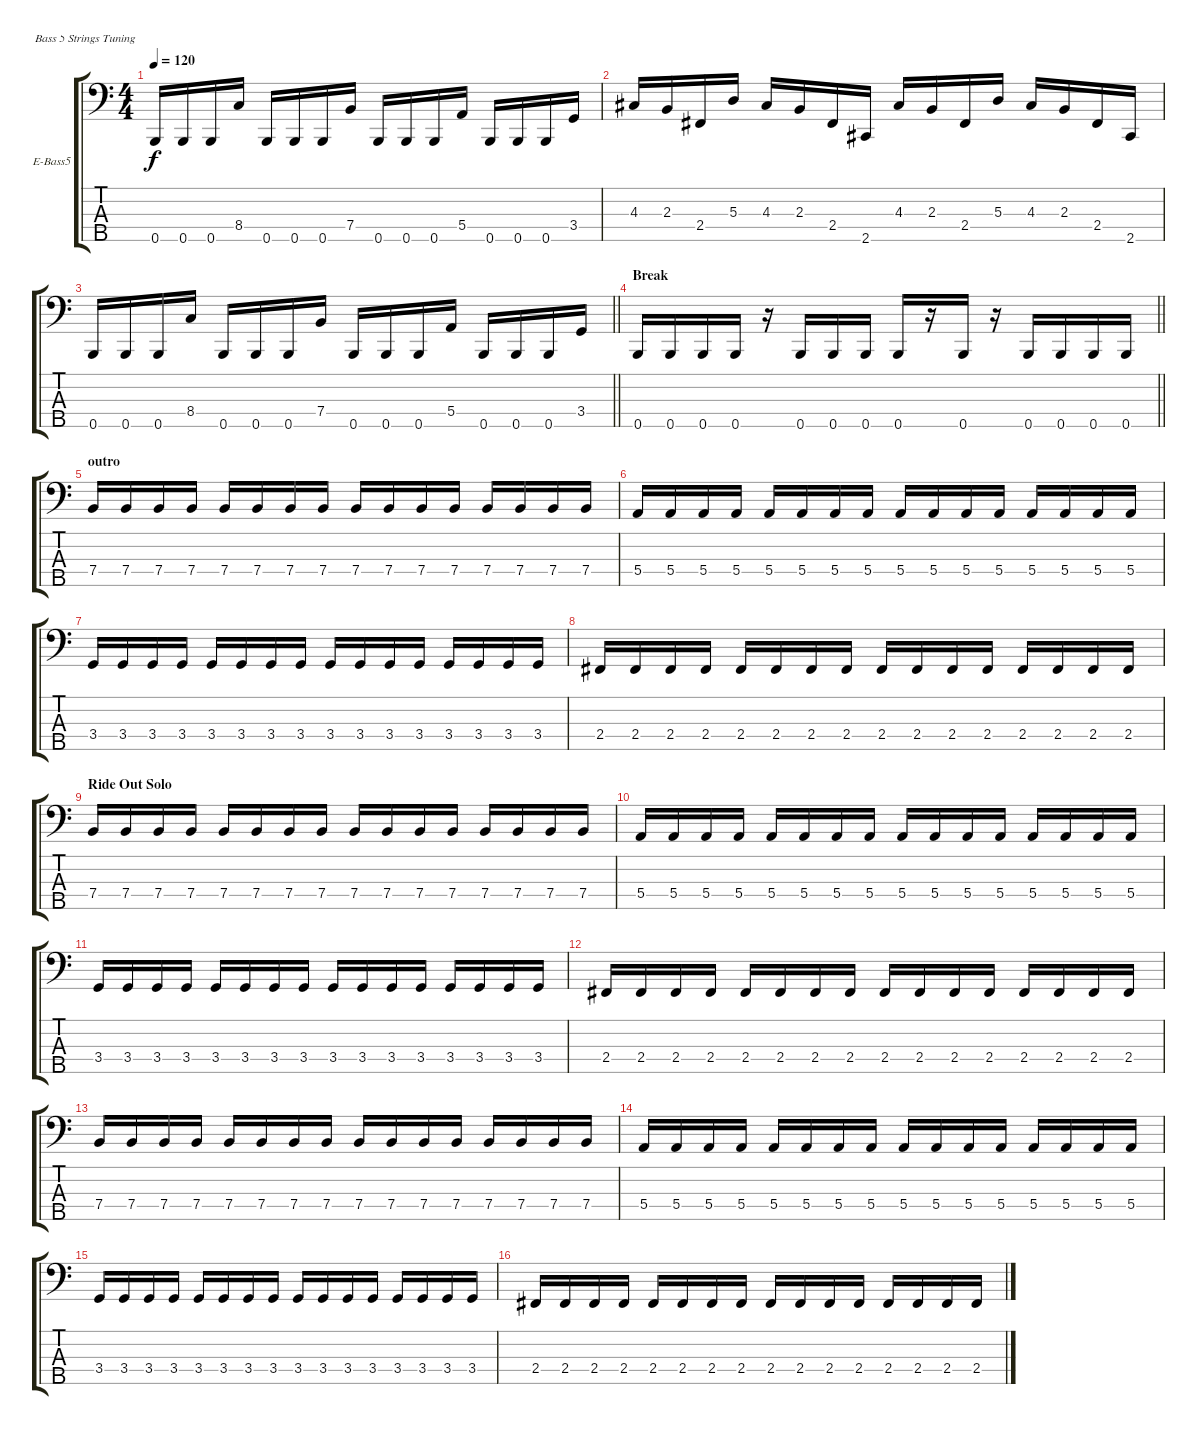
\bracketExtendMode groupsimilarinstruments
\firstSystemTrackNameOrientation horizontal
\otherSystemsTrackNameOrientation horizontal
\track ("Bass" "E-Bass5") {instrument electricbasspick}
\staff {score tabs}
\tuning (G2 D2 A1 E1 B0)
\ts (4 4)
\tempo 120
\clef f4
\ks c
0.5.16{dy f} 0.5.16 0.5.16 8.4.16 0.5.16 0.5.16 0.5.16 7.4.16 0.5.16 0.5.16 0.5.16 5.4.16 0.5.16 0.5.16 0.5.16 3.4.16 |
4.3.16 2.3.16 2.4.16 5.3.16 4.3.16 2.3.16 2.4.16 2.5.16 4.3.16 2.3.16 2.4.16 5.3.16 4.3.16 2.3.16 2.4.16 2.5.16 |
\barLineRight lightlight
0.5.16 0.5.16 0.5.16 8.4.16 0.5.16 0.5.16 0.5.16 7.4.16 0.5.16 0.5.16 0.5.16 5.4.16 0.5.16 0.5.16 0.5.16 3.4.16 |
\section ("" "Break")
\barLineRight lightlight
0.5.16 0.5.16 0.5.16 0.5.16 r.16 0.5.16 0.5.16 0.5.16 0.5.16 r.16 0.5.16 r.16 0.5.16 0.5.16 0.5.16 0.5.16 |
\section ("" "outro")
7.4.16 7.4.16 7.4.16 7.4.16 7.4.16 7.4.16 7.4.16 7.4.16 7.4.16 7.4.16 7.4.16 7.4.16 7.4.16 7.4.16 7.4.16 7.4.16 |
5.4.16 5.4.16 5.4.16 5.4.16 5.4.16 5.4.16 5.4.16 5.4.16 5.4.16 5.4.16 5.4.16 5.4.16 5.4.16 5.4.16 5.4.16 5.4.16 |
3.4.16 3.4.16 3.4.16 3.4.16 3.4.16 3.4.16 3.4.16 3.4.16 3.4.16 3.4.16 3.4.16 3.4.16 3.4.16 3.4.16 3.4.16 3.4.16 |
2.4.16 2.4.16 2.4.16 2.4.16 2.4.16 2.4.16 2.4.16 2.4.16 2.4.16 2.4.16 2.4.16 2.4.16 2.4.16 2.4.16 2.4.16 2.4.16 |
\section ("" "Ride Out Solo")
7.4.16 7.4.16 7.4.16 7.4.16 7.4.16 7.4.16 7.4.16 7.4.16 7.4.16 7.4.16 7.4.16 7.4.16 7.4.16 7.4.16 7.4.16 7.4.16 |
5.4.16 5.4.16 5.4.16 5.4.16 5.4.16 5.4.16 5.4.16 5.4.16 5.4.16 5.4.16 5.4.16 5.4.16 5.4.16 5.4.16 5.4.16 5.4.16 |
3.4.16 3.4.16 3.4.16 3.4.16 3.4.16 3.4.16 3.4.16 3.4.16 3.4.16 3.4.16 3.4.16 3.4.16 3.4.16 3.4.16 3.4.16 3.4.16 |
2.4.16 2.4.16 2.4.16 2.4.16 2.4.16 2.4.16 2.4.16 2.4.16 2.4.16 2.4.16 2.4.16 2.4.16 2.4.16 2.4.16 2.4.16 2.4.16 |
7.4.16 7.4.16 7.4.16 7.4.16 7.4.16 7.4.16 7.4.16 7.4.16 7.4.16 7.4.16 7.4.16 7.4.16 7.4.16 7.4.16 7.4.16 7.4.16 |
5.4.16 5.4.16 5.4.16 5.4.16 5.4.16 5.4.16 5.4.16 5.4.16 5.4.16 5.4.16 5.4.16 5.4.16 5.4.16 5.4.16 5.4.16 5.4.16 |
3.4.16 3.4.16 3.4.16 3.4.16 3.4.16 3.4.16 3.4.16 3.4.16 3.4.16 3.4.16 3.4.16 3.4.16 3.4.16 3.4.16 3.4.16 3.4.16 |
2.4.16 2.4.16 2.4.16 2.4.16 2.4.16 2.4.16 2.4.16 2.4.16 2.4.16 2.4.16 2.4.16 2.4.16 2.4.16 2.4.16 2.4.16 2.4.16
